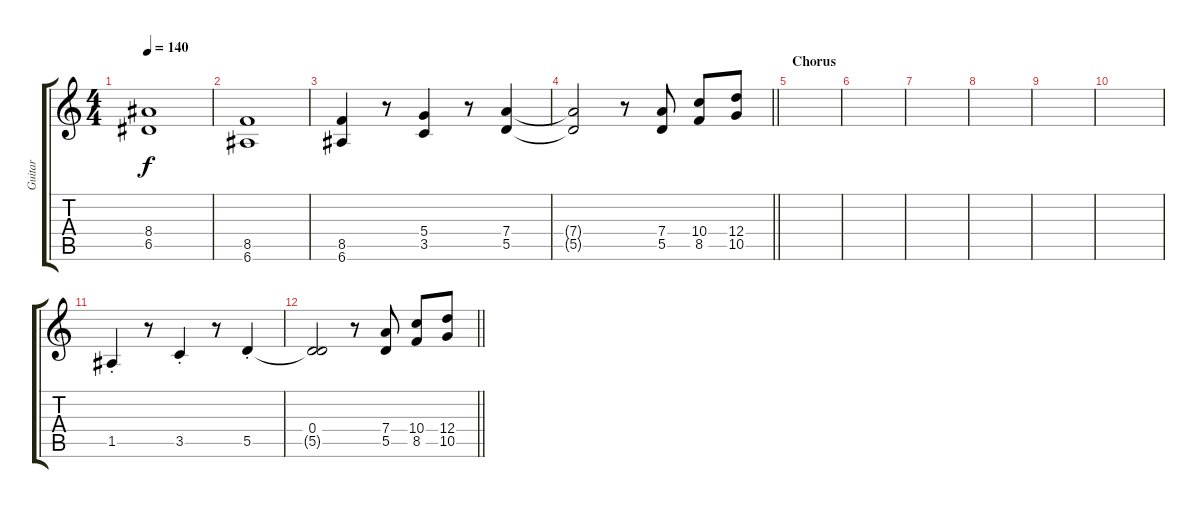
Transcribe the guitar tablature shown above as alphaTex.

\track ("Guitar" "Guitar") {instrument distortionguitar}
\staff {score tabs}
\tuning (E4 B3 G3 D3 A2 E2) {hide}
\ts (4 4)
\tempo 140
\clef g2
\ks c
(8.4 6.5).1{dy f} |
(8.5 6.6).1 |
(8.5 6.6).4 r.8 (5.4 3.5).4 r.8 (7.4 5.5).4 |
\barLineRight lightlight
(7.4{t} 5.5{t}).2 r.8 (7.4 5.5).8 (10.4 8.5).8 (12.4 10.5).8 |
\section ("" "Chorus")
|
|
|
|
|
|
1.5{st}.4 r.8 3.5{st}.4 r.8 5.5{st}.4 |
\barLineRight lightlight
(0.4 5.5{t}).2 r.8 (7.4 5.5).8 (10.4 8.5).8 (12.4 10.5).8
